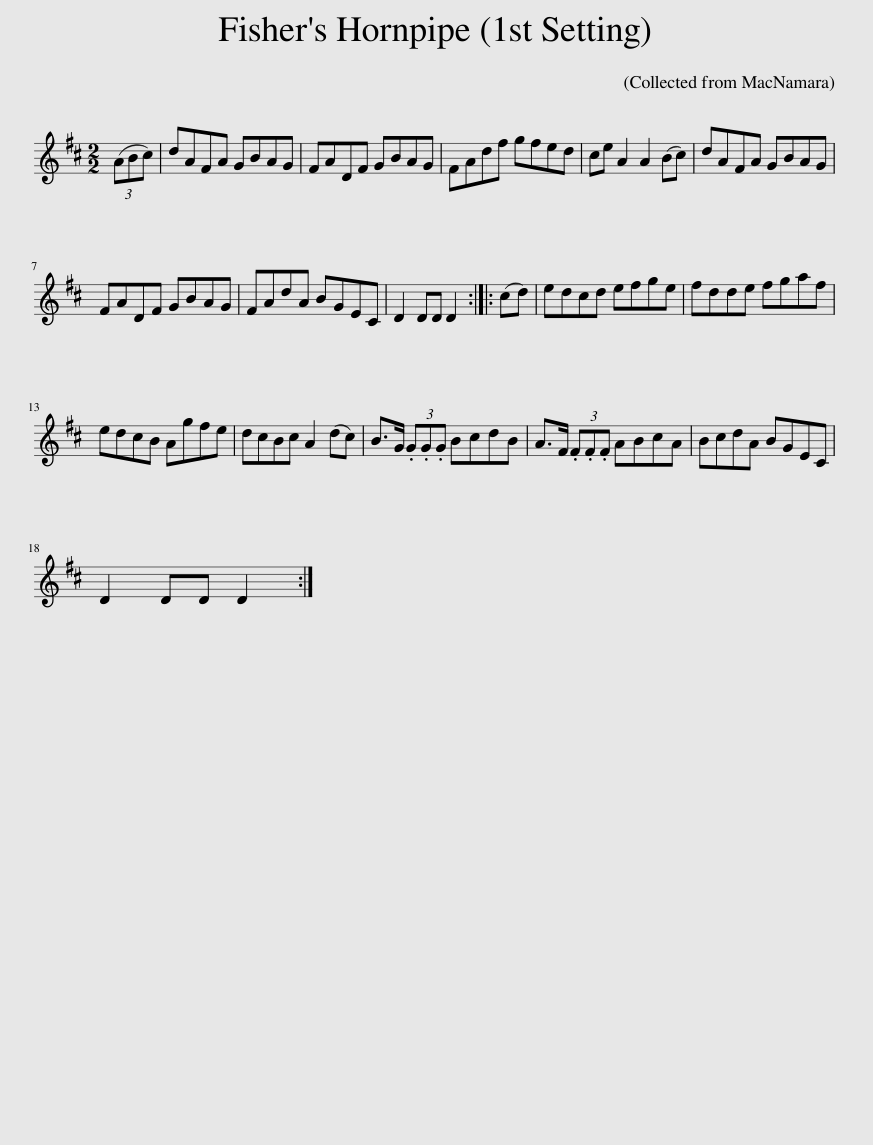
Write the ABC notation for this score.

X:1
L:1/8
M:2/2
I:linebreak $
K:D
V:1 treble
V:1
 (3(ABc) | dAFA GBAG | FADF GBAG | FAdf gfed | ce A2 A2 (Bc) | %5
 dAFA GBAG |$ FADF GBAG | FAdA BGEC | D2 DD D2 :: (cd) | %10
 edcd efge | fdde fgaf |$ edcB Agfe | dcBc A2 (dc) | B>G (3.G.G.G BcdB | %15
 A>F (3.F.F.F ABcA | BcdA BGEC |$ D2 DD D2 :| %18
